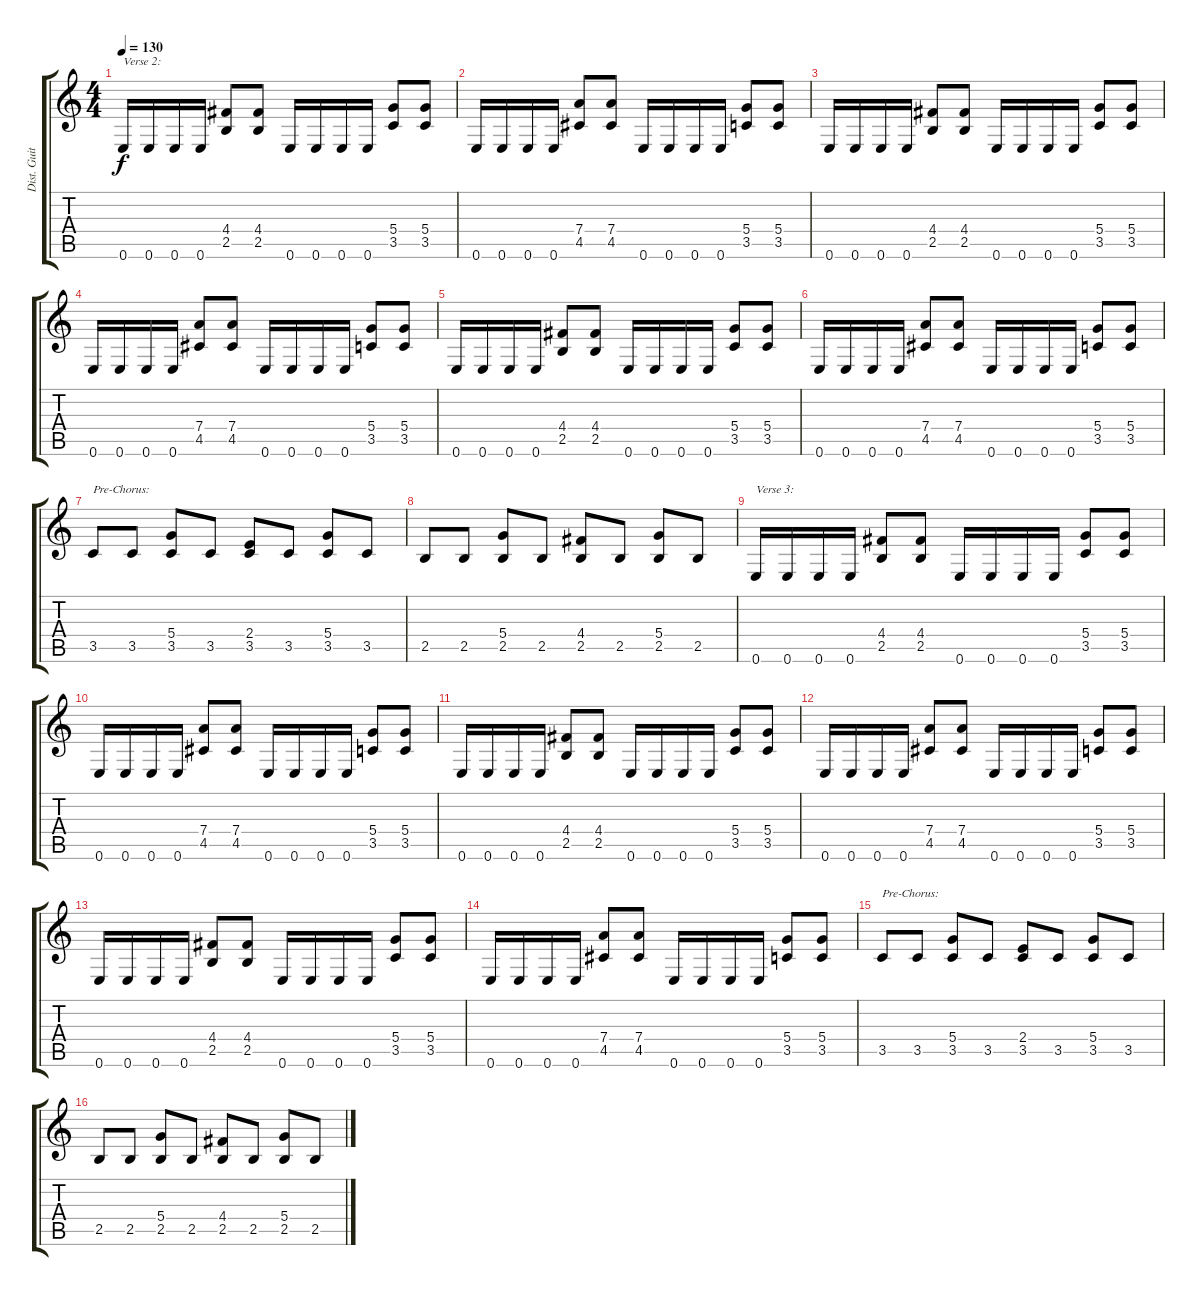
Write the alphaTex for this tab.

\track ("Dist. Guitar 1" "Dist. Guit") {instrument distortionguitar}
\staff {score tabs}
\tuning (E4 B3 G3 D3 A2 E2) {hide}
\ts (4 4)
\tempo 130
\clef g2
\ks c
0.6.16{txt "Verse 2:" dy f} 0.6.16 0.6.16 0.6.16 (4.4 2.5).8 (4.4 2.5).8 0.6.16 0.6.16 0.6.16 0.6.16 (5.4 3.5).8 (5.4 3.5).8 |
0.6.16 0.6.16 0.6.16 0.6.16 (7.4 4.5).8 (7.4 4.5).8 0.6.16 0.6.16 0.6.16 0.6.16 (5.4 3.5).8 (5.4 3.5).8 |
0.6.16 0.6.16 0.6.16 0.6.16 (4.4 2.5).8 (4.4 2.5).8 0.6.16 0.6.16 0.6.16 0.6.16 (5.4 3.5).8 (5.4 3.5).8 |
0.6.16 0.6.16 0.6.16 0.6.16 (7.4 4.5).8 (7.4 4.5).8 0.6.16 0.6.16 0.6.16 0.6.16 (5.4 3.5).8 (5.4 3.5).8 |
0.6.16 0.6.16 0.6.16 0.6.16 (4.4 2.5).8 (4.4 2.5).8 0.6.16 0.6.16 0.6.16 0.6.16 (5.4 3.5).8 (5.4 3.5).8 |
0.6.16 0.6.16 0.6.16 0.6.16 (7.4 4.5).8 (7.4 4.5).8 0.6.16 0.6.16 0.6.16 0.6.16 (5.4 3.5).8 (5.4 3.5).8 |
3.5.8{txt "Pre-Chorus:"} 3.5.8 (5.4 3.5).8 3.5.8 (2.4 3.5).8 3.5.8 (5.4 3.5).8 3.5.8 |
2.5.8 2.5.8 (5.4 2.5).8 2.5.8 (4.4 2.5).8 2.5.8 (5.4 2.5).8 2.5.8 |
0.6.16{txt "Verse 3:"} 0.6.16 0.6.16 0.6.16 (4.4 2.5).8 (4.4 2.5).8 0.6.16 0.6.16 0.6.16 0.6.16 (5.4 3.5).8 (5.4 3.5).8 |
0.6.16 0.6.16 0.6.16 0.6.16 (7.4 4.5).8 (7.4 4.5).8 0.6.16 0.6.16 0.6.16 0.6.16 (5.4 3.5).8 (5.4 3.5).8 |
0.6.16 0.6.16 0.6.16 0.6.16 (4.4 2.5).8 (4.4 2.5).8 0.6.16 0.6.16 0.6.16 0.6.16 (5.4 3.5).8 (5.4 3.5).8 |
0.6.16 0.6.16 0.6.16 0.6.16 (7.4 4.5).8 (7.4 4.5).8 0.6.16 0.6.16 0.6.16 0.6.16 (5.4 3.5).8 (5.4 3.5).8 |
0.6.16 0.6.16 0.6.16 0.6.16 (4.4 2.5).8 (4.4 2.5).8 0.6.16 0.6.16 0.6.16 0.6.16 (5.4 3.5).8 (5.4 3.5).8 |
0.6.16 0.6.16 0.6.16 0.6.16 (7.4 4.5).8 (7.4 4.5).8 0.6.16 0.6.16 0.6.16 0.6.16 (5.4 3.5).8 (5.4 3.5).8 |
3.5.8{txt "Pre-Chorus:"} 3.5.8 (5.4 3.5).8 3.5.8 (2.4 3.5).8 3.5.8 (5.4 3.5).8 3.5.8 |
2.5.8 2.5.8 (5.4 2.5).8 2.5.8 (4.4 2.5).8 2.5.8 (5.4 2.5).8 2.5.8
